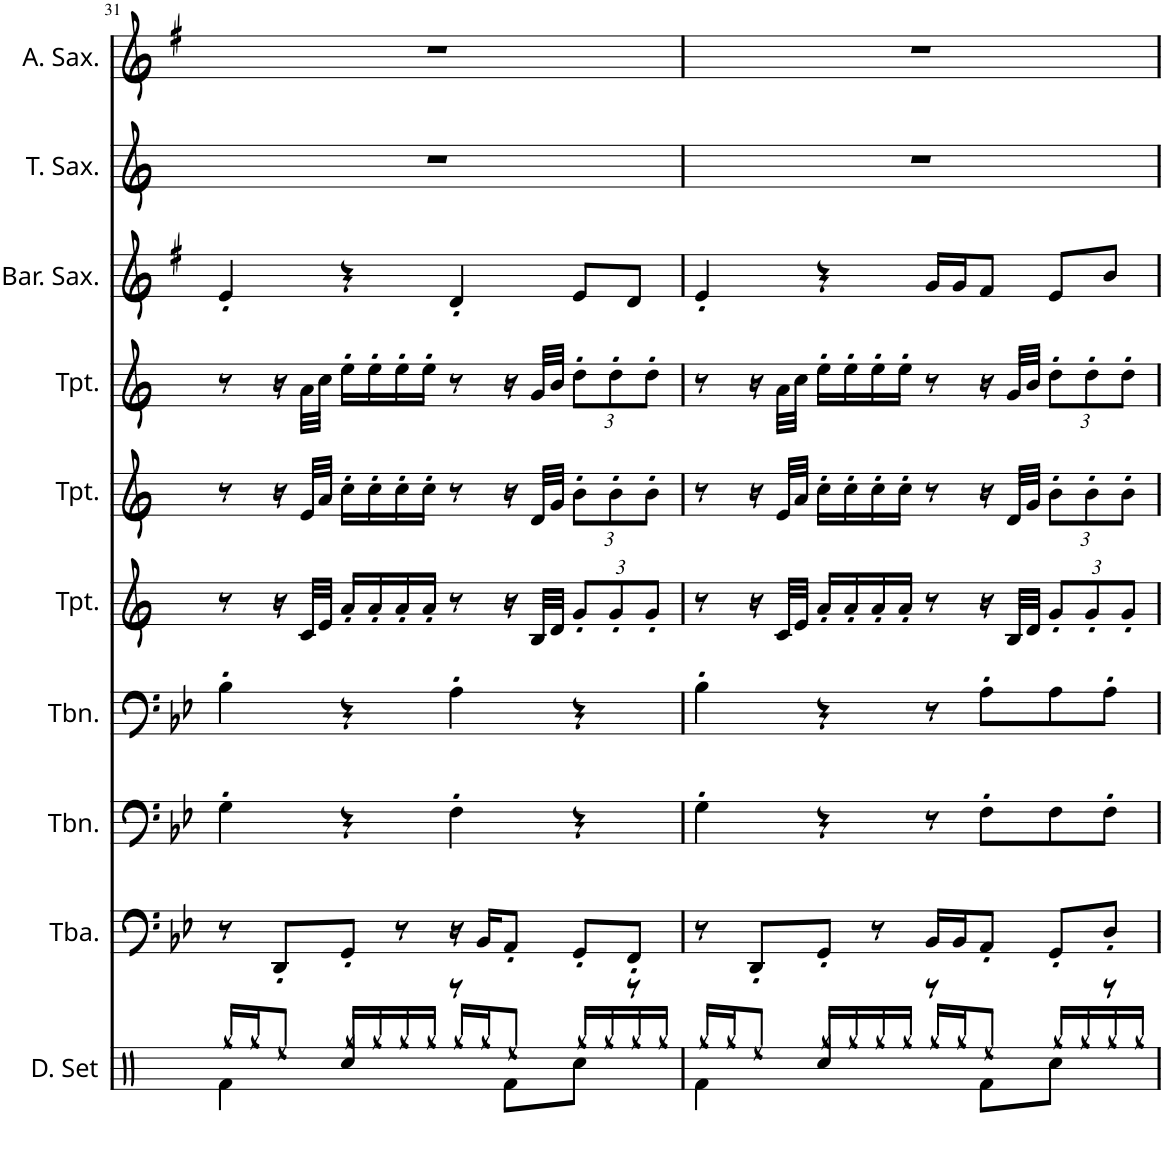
**kern	**kern	**kern	**kern	**kern	**kern	**kern	**kern	**kern	**kern
*part10	*part9	*part8	*part7	*part6	*part5	*part4	*part3	*part2	*part1
*staff10	*staff9	*staff8	*staff7	*staff6	*staff5	*staff4	*staff3	*staff2	*staff1
*I"Drumset	*I"Tuba	*I"Trombone	*I"Trombone	*I"Trumpet	*I"Trumpet	*I"Trumpet	*I"Baritone Saxophone	*I"Tenor Saxophone	*I"Alto Saxophone
*I'D. Set	*I'Tba.	*I'Tbn.	*I'Tbn.	*I'Tpt.	*I'Tpt.	*I'Tpt.	*I'Bar. Sax.	*I'T. Sax.	*I'A. Sax.
!!LO:PB:g=z
*clefX	*clefF4	*clefF4	*clefF4	*clefG2	*clefG2	*clefG2	*clefG2	*clefG2	*clefG2
*	*	*	*	*Trd1c2	*Trd1c2	*Trd1c2	*Trd12c21	*Trd8c14	*Trd5c9
*k[]	*k[b-e-]	*k[b-e-]	*k[b-e-]	*k[]	*k[]	*k[]	*k[f#]	*k[]	*k[f#]
*M4/4	*M4/4	*M4/4	*M4/4	*M4/4	*M4/4	*M4/4	*M4/4	*M4/4	*M4/4
=31	=31	=31	=31	=31	=31	=31	=31	=31	=31
*^	*	*	*	*	*	*	*	*	*
4Rf\	16Rgg/LL	8r	4G'\	4B-'\	8r	8r	8r	4e'/	1r	1r
.	16Rgg/J	.	.	.	.	.	.	.	.	.
.	8Ree/J	8DD'/L	.	.	16r	16r	16r	.	.	.
.	.	.	.	.	32c/LLL	32e/LLL	32a\LLL	.	.	.
.	.	.	.	.	32e/JJJ	32a/JJJ	32cc\JJJ	.	.	.
4Rcc/	16Rgg/LL	8GG'/J	4r	4r	16a'/LL	16cc'\LL	16ee'\LL	4r	.	.
.	16Rgg/	.	.	.	16a'/	16cc'\	16ee'\	.	.	.
.	16Rgg/	8r	.	.	16a'/	16cc'\	16ee'\	.	.	.
.	16Rgg/JJ	.	.	.	16a'/JJ	16cc'\JJ	16ee'\JJ	.	.	.
8r	16Rgg/LL	16r	4F'\	4A'\	8r	8r	8r	4d'/	.	.
.	16Rgg/J	16BB-/KL	.	.	.	.	.	.	.	.
8Rf\L	8Ree/J	8AA'/J	.	.	16r	16r	16r	.	.	.
.	.	.	.	.	32B/LLL	32d/LLL	32g/LLL	.	.	.
.	.	.	.	.	32d/JJJ	32g/JJJ	32b/JJJ	.	.	.
*	*	*	*	*	*Xbrackettup	*Xbrackettup	*Xbrackettup	*	*	*
8Rcc\J	16Rgg/LL	8GG'/L	4r	4r	12g'/L	12b'\L	12dd'\L	8e/L	.	.
.	16Rgg/	.	.	.	.	.	.	.	.	.
.	.	.	.	.	12g'/	12b'\	12dd'\	.	.	.
8r	16Rgg/	8FF'/J	.	.	.	.	.	8d/J	.	.
.	.	.	.	.	12g'/J	12b'\J	12dd'\J	.	.	.
.	16Rgg/JJ	.	.	.	.	.	.	.	.	.
=32	=32	=32	=32	=32	=32	=32	=32	=32	=32	=32
4Rf\	16Rgg/LL	8r	4G'\	4B-'\	8r	8r	8r	4e'/	1r	1r
.	16Rgg/J	.	.	.	.	.	.	.	.	.
.	8Ree/J	8DD'/L	.	.	16r	16r	16r	.	.	.
.	.	.	.	.	32c/LLL	32e/LLL	32a\LLL	.	.	.
.	.	.	.	.	32e/JJJ	32a/JJJ	32cc\JJJ	.	.	.
4Rcc/	16Rgg/LL	8GG'/J	4r	4r	16a'/LL	16cc'\LL	16ee'\LL	4r	.	.
.	16Rgg/	.	.	.	16a'/	16cc'\	16ee'\	.	.	.
.	16Rgg/	8r	.	.	16a'/	16cc'\	16ee'\	.	.	.
.	16Rgg/JJ	.	.	.	16a'/JJ	16cc'\JJ	16ee'\JJ	.	.	.
8r	16Rgg/LL	16BB-/LL	8r	8r	8r	8r	8r	16g/LL	.	.
.	16Rgg/J	16BB-/J	.	.	.	.	.	16g/J	.	.
8Rf\L	8Ree/J	8AA'/J	8F'\L	8A'\L	16r	16r	16r	8f#/J	.	.
.	.	.	.	.	32B/LLL	32d/LLL	32g/LLL	.	.	.
.	.	.	.	.	32d/JJJ	32g/JJJ	32b/JJJ	.	.	.
8Rcc\J	16Rgg/LL	8GG'/L	8F\	8A\	12g'/L	12b'\L	12dd'\L	8e/L	.	.
.	16Rgg/	.	.	.	.	.	.	.	.	.
.	.	.	.	.	12g'/	12b'\	12dd'\	.	.	.
8r	16Rgg/	8D'/J	8F'\J	8A'\J	.	.	.	8b/J	.	.
.	.	.	.	.	12g'/J	12b'\J	12dd'\J	.	.	.
.	16Rgg/JJ	.	.	.	.	.	.	.	.	.
*v	*v	*	*	*	*	*	*	*	*	*
=	=	=	=	=	=	=	=	=	=
*-	*-	*-	*-	*-	*-	*-	*-	*-	*-
